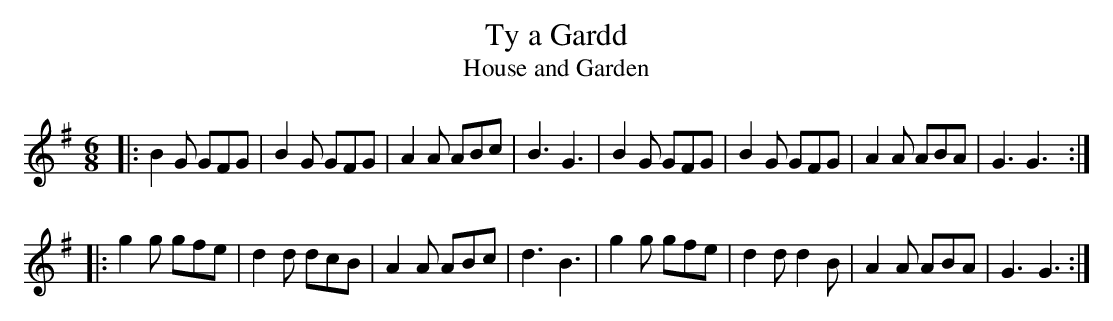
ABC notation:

X:1
T:Ty a Gardd
T:House and Garden
M:6/8
L:1/8
K:G
|:\
B2G GFG | B2G GFG | A2A ABc | B3 G3 |\
B2G GFG | B2G GFG | A2A ABA | G3 G3 :|
|:\
g2g gfe | d2d dcB | A2A ABc | d3 B3 |\
g2g gfe | d2d d2B | A2A ABA | G3 G3 :|
